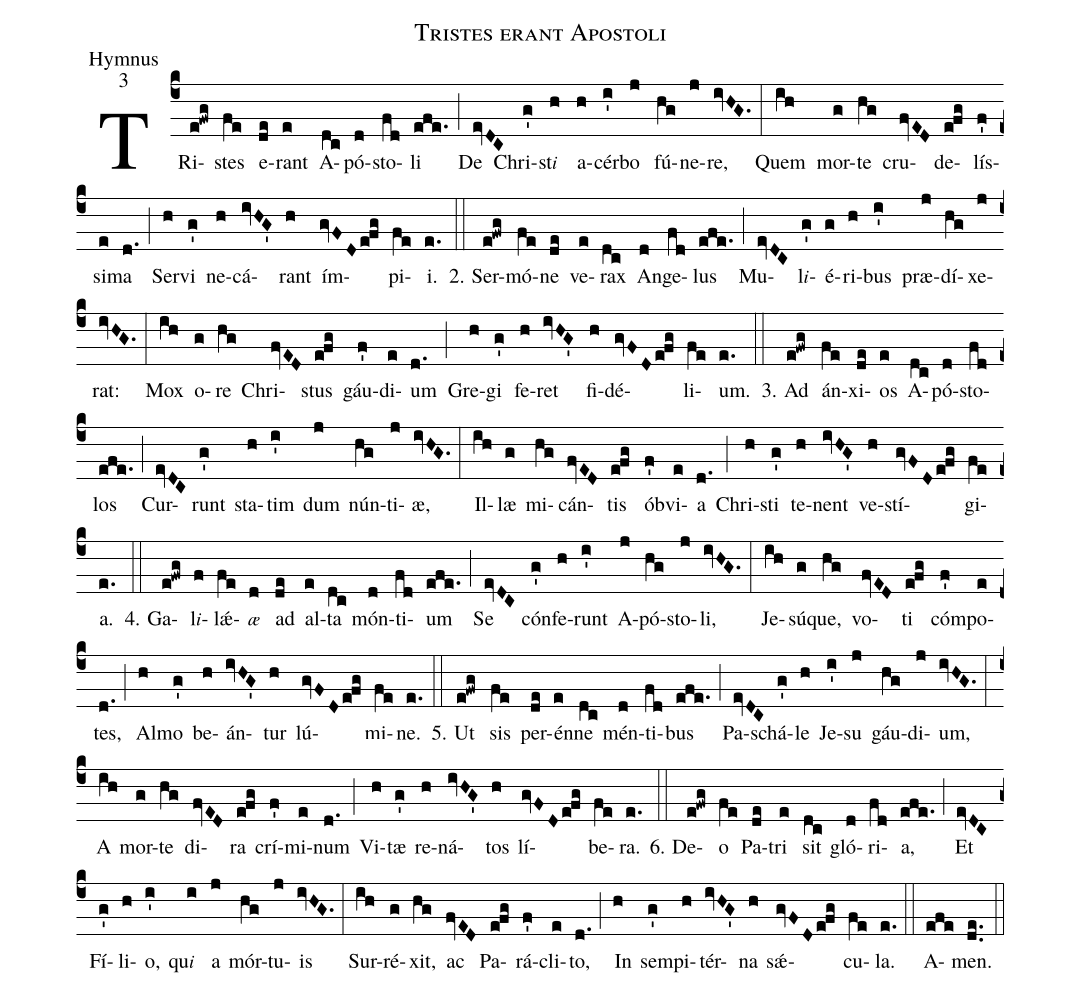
name:Tristes erant Apostoli;
office-part:Hymnus;
mode:3;
%%
(c4) TRi(e!fwg)stes(fe) e(de)rant(e) A(dc)pó(d)sto(fd)li(efe.) (;) De(evDC) Chri(g')st{<e>i</e>}(h) a(h)cér(i')bo(j) fú(hg)ne(j)re,(ivHG.) (:) Quem(ih) mor(g)te(hg) cru(fvED)de(efg)lís(f')si(e)ma(d.) (;) Ser(h)vi(g') ne(h)cá(ivHG')rant(h) ím(gvFDefg)pi(fe)i.(e.) (::)
2. Ser(e!fwg)mó(fe)ne(de) ve(e)rax(dc) An(d)ge(fd)lus(efe.) (;) Mu(evDC)l{<e>i</e>}(g')é(g)ri(h)bus(i') præ(j)dí(hg)xe(j)rat:(ivHG.) (:) Mox(ih) o(g)re(hg) Chri(fvED)stus(efg) gáu(f')di(e)um(d.) (;) Gre(h)gi(g') fe(h)ret(ivHG') fi(h)dé(gvFDefg)li(fe)um.(e.) (::)
3. Ad(e!fwg) án(fe)xi(de)os(e) A(dc)pó(d)sto(fd)los(efe.) (;) Cur(evDC)runt(g') sta(h)tim(i') dum(j) nún(hg)ti(j)æ,(ivHG.) (:) Il(ih)læ(g) mi(hg)cán(fvED)tis(efg) ób(f')vi(e)a(d.) (;) Chri(h)sti(g') te(h)nent(ivHG') ve(h)stí(gvFDefg)gi(fe)a.(e.) (::)
4. Ga(e!fwg)l{<e>i</e>}(f)lǽ(fe){<e>æ</e>}(d) ad(de) al(e)ta(dc) món(d)ti(fd)um(efe.) (;) Se(evDC) cón(g')fe(h)runt(i') A(j)pó(hg)sto(j)li,(ivHG.) (:) Je(ih)sú(g)que,(hg) vo(fvED)ti(efg) cóm(f')po(e)tes,(d.) (;) Al(h)mo(g') be(h)án(ivHG')tur(h) lú(gvFDefg)mi(fe)ne.(e.) (::)
5. Ut(e!fwg) sis(fe) per(de)én(e)ne(dc) mén(d)ti(fd)bus(efe.) (;) Pa(evDC)schá(g')le(h) Je(i')su(j) gáu(hg)di(j)um,(ivHG.) (:) A(ih) mor(g)te(hg) di(fvED)ra(efg) crí(f')mi(e)num(d.) (;) Vi(h)tæ(g') re(h)ná(ivHG')tos(h) lí(gvFDefg)be(fe)ra.(e.) (::)
6. De(e!fwg)o(fe) Pa(de)tri(e) sit(dc) gló(d)ri(fd)a,(efe.) (;) Et(evDC) Fí(g')li(h)o,(i') qu{<e>i</e>}(i) a(j) mór(hg)tu(j)is(ivHG.) (:) Sur(ih)ré(g)xit,(hg) ac(fvED) Pa(efg)rá(f')cli(e)to,(d.) (;) In(h) sem(g')pi(h)tér(ivHG')na(h) sǽ(gvFDefg)cu(fe)la.(e.) (::)
A(efe)men.(de..) (::)
